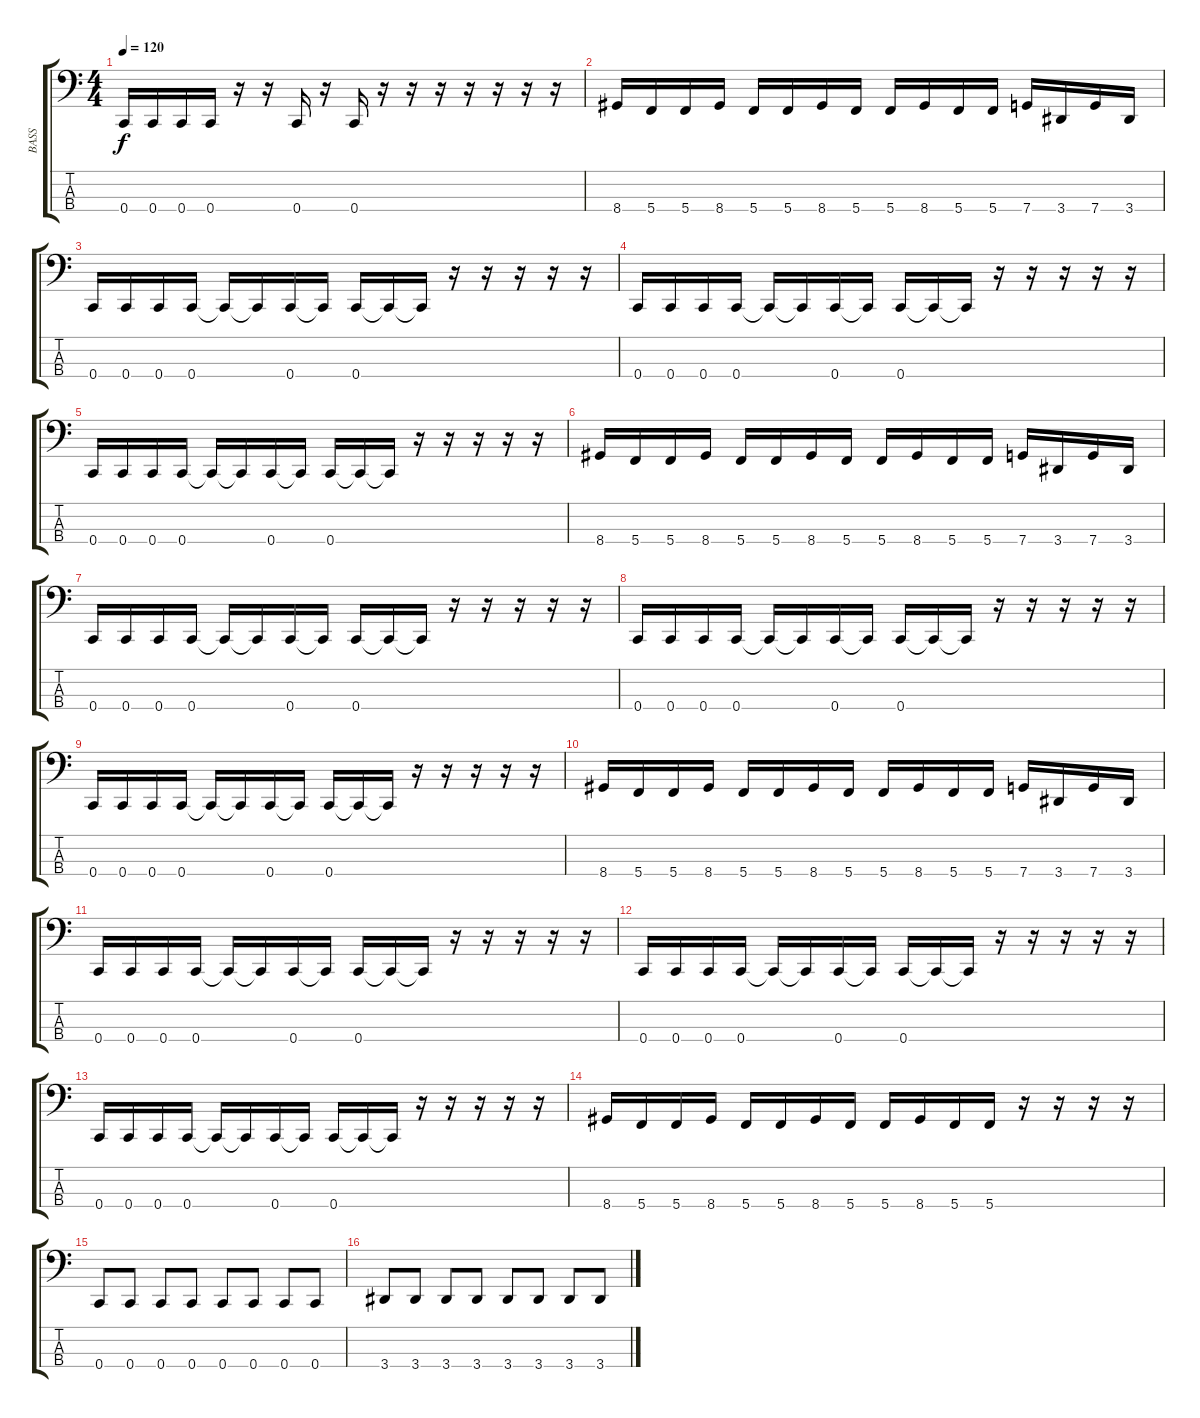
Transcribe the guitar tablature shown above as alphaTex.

\track ("BASS" "BASS") {instrument electricbasspick}
\staff {score tabs}
\tuning (F2 C2 G1 C1) {hide}
\ts (4 4)
\tempo 120
\clef f4
\ks c
0.4.16{dy f} 0.4.16 0.4.16 0.4.16 r.16 r.16 0.4.16 r.16 0.4.16 r.16 r.16 r.16 r.16 r.16 r.16 r.16 |
8.4.16 5.4.16 5.4.16 8.4.16 5.4.16 5.4.16 8.4.16 5.4.16 5.4.16 8.4.16 5.4.16 5.4.16 7.4.16 3.4.16 7.4.16 3.4.16 |
0.4.16 0.4.16 0.4.16 0.4.16 0.4{t}.16 0.4{t}.16 0.4.16 0.4{t}.16 0.4.16 0.4{t}.16 0.4{t}.16 r.16 r.16 r.16 r.16 r.16 |
0.4.16 0.4.16 0.4.16 0.4.16 0.4{t}.16 0.4{t}.16 0.4.16 0.4{t}.16 0.4.16 0.4{t}.16 0.4{t}.16 r.16 r.16 r.16 r.16 r.16 |
0.4.16 0.4.16 0.4.16 0.4.16 0.4{t}.16 0.4{t}.16 0.4.16 0.4{t}.16 0.4.16 0.4{t}.16 0.4{t}.16 r.16 r.16 r.16 r.16 r.16 |
8.4.16 5.4.16 5.4.16 8.4.16 5.4.16 5.4.16 8.4.16 5.4.16 5.4.16 8.4.16 5.4.16 5.4.16 7.4.16 3.4.16 7.4.16 3.4.16 |
0.4.16 0.4.16 0.4.16 0.4.16 0.4{t}.16 0.4{t}.16 0.4.16 0.4{t}.16 0.4.16 0.4{t}.16 0.4{t}.16 r.16 r.16 r.16 r.16 r.16 |
0.4.16 0.4.16 0.4.16 0.4.16 0.4{t}.16 0.4{t}.16 0.4.16 0.4{t}.16 0.4.16 0.4{t}.16 0.4{t}.16 r.16 r.16 r.16 r.16 r.16 |
0.4.16 0.4.16 0.4.16 0.4.16 0.4{t}.16 0.4{t}.16 0.4.16 0.4{t}.16 0.4.16 0.4{t}.16 0.4{t}.16 r.16 r.16 r.16 r.16 r.16 |
8.4.16 5.4.16 5.4.16 8.4.16 5.4.16 5.4.16 8.4.16 5.4.16 5.4.16 8.4.16 5.4.16 5.4.16 7.4.16 3.4.16 7.4.16 3.4.16 |
0.4.16 0.4.16 0.4.16 0.4.16 0.4{t}.16 0.4{t}.16 0.4.16 0.4{t}.16 0.4.16 0.4{t}.16 0.4{t}.16 r.16 r.16 r.16 r.16 r.16 |
0.4.16 0.4.16 0.4.16 0.4.16 0.4{t}.16 0.4{t}.16 0.4.16 0.4{t}.16 0.4.16 0.4{t}.16 0.4{t}.16 r.16 r.16 r.16 r.16 r.16 |
0.4.16 0.4.16 0.4.16 0.4.16 0.4{t}.16 0.4{t}.16 0.4.16 0.4{t}.16 0.4.16 0.4{t}.16 0.4{t}.16 r.16 r.16 r.16 r.16 r.16 |
8.4.16 5.4.16 5.4.16 8.4.16 5.4.16 5.4.16 8.4.16 5.4.16 5.4.16 8.4.16 5.4.16 5.4.16 r.16 r.16 r.16 r.16 |
0.4.8 0.4.8 0.4.8 0.4.8 0.4.8 0.4.8 0.4.8 0.4.8 |
3.4.8 3.4.8 3.4.8 3.4.8 3.4.8 3.4.8 3.4.8 3.4.8
